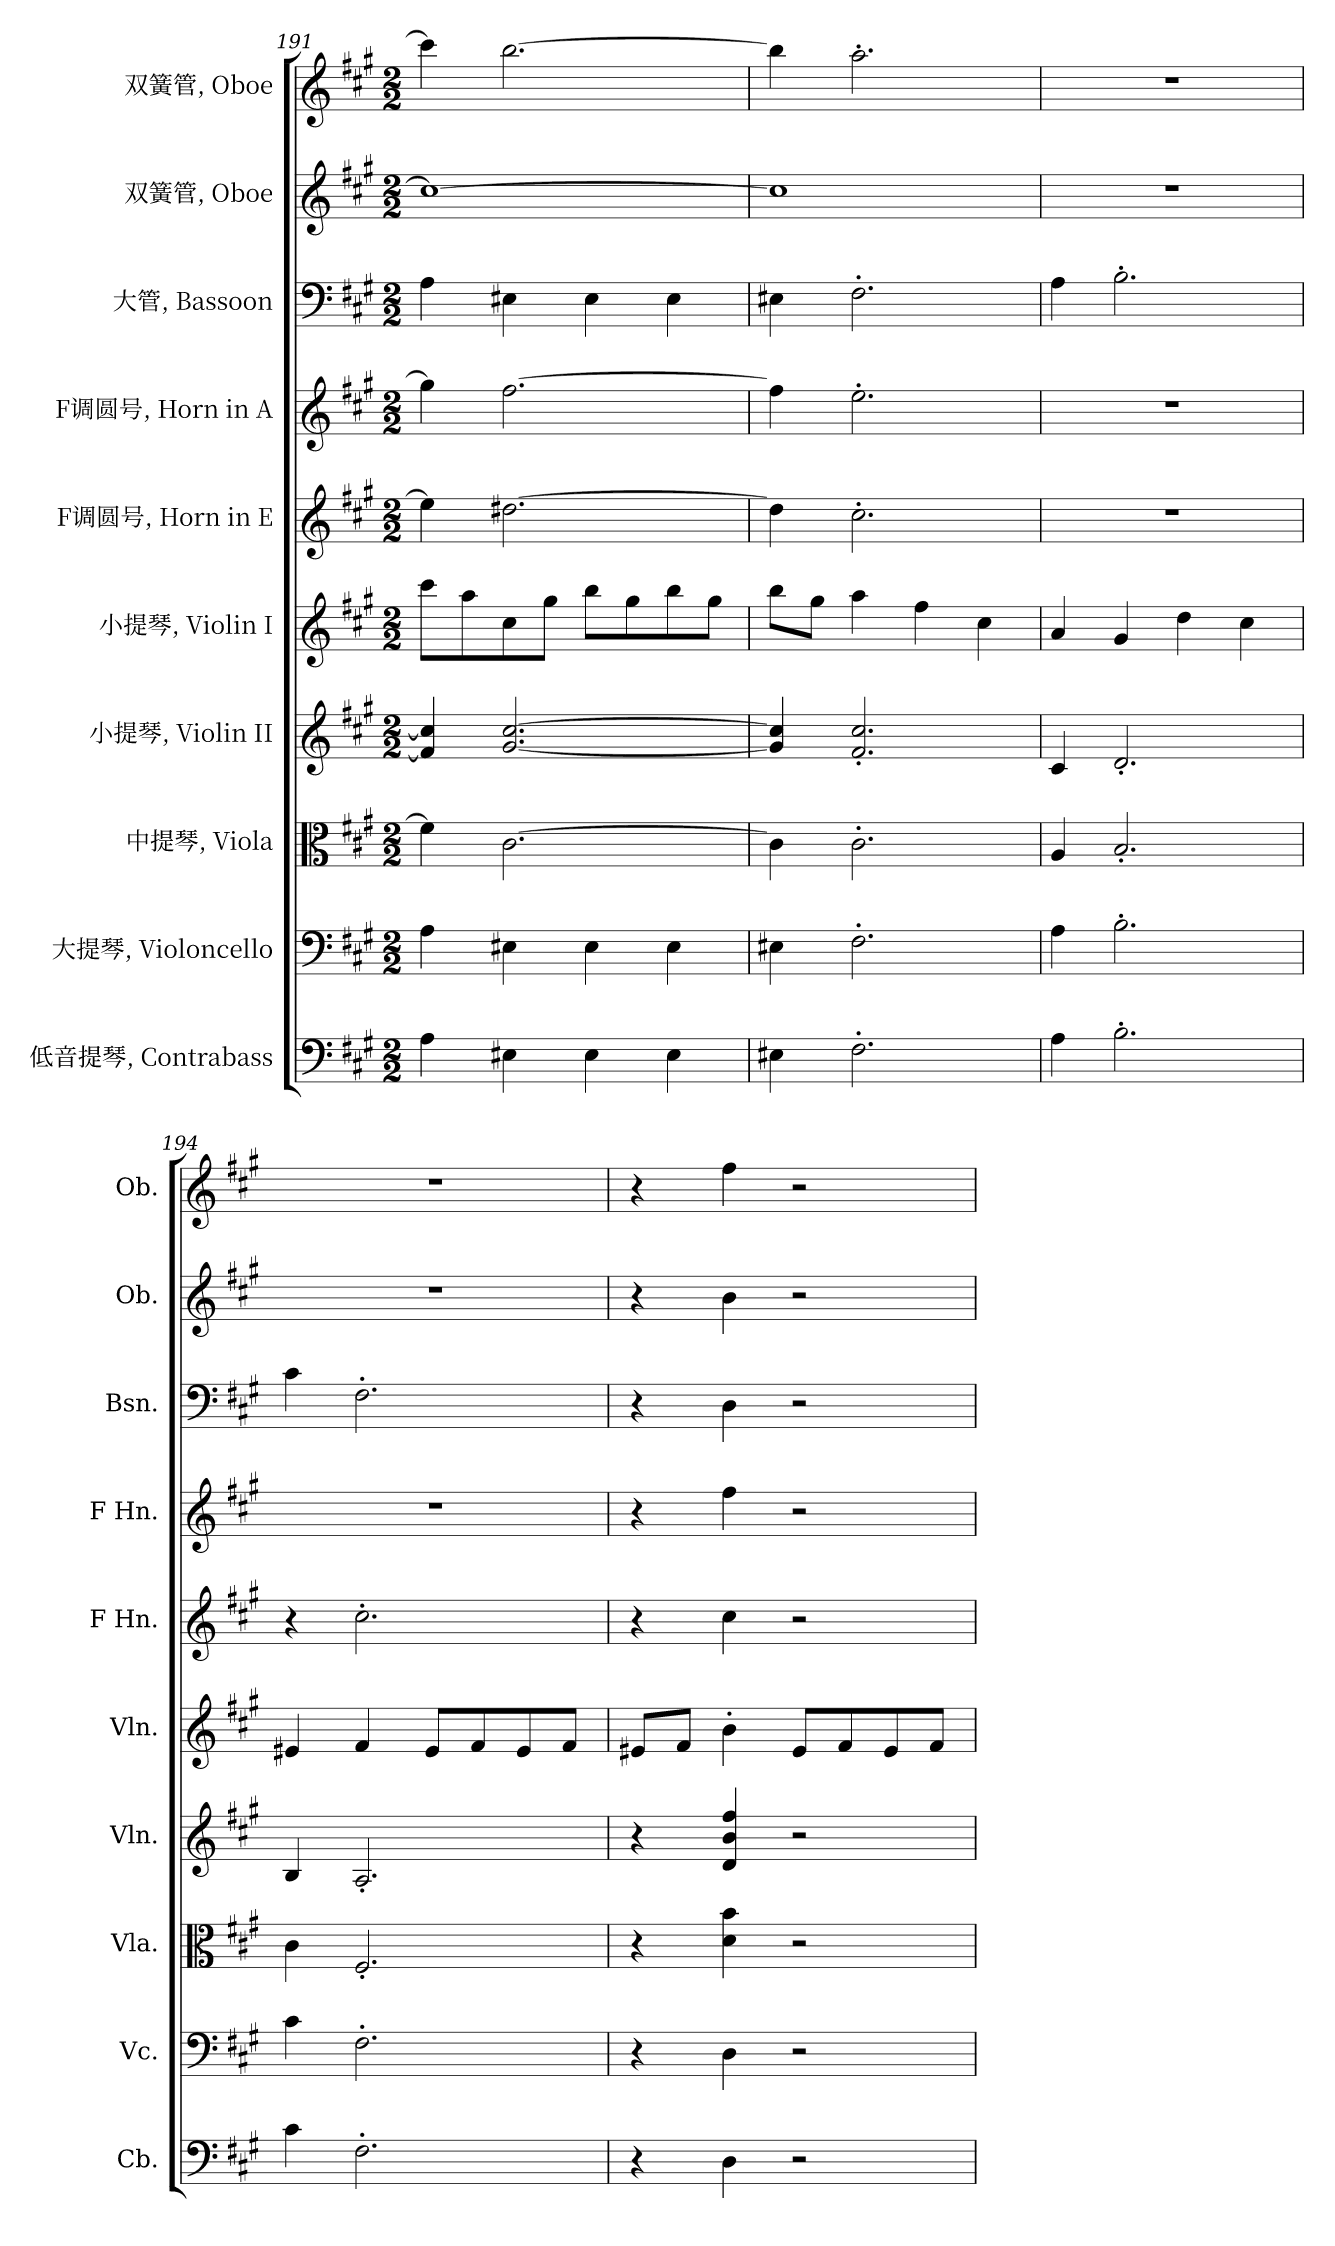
**kern	**kern	**kern	**kern	**kern	**kern	**kern	**kern	**kern	**kern
*part10	*part9	*part8	*part7	*part6	*part5	*part4	*part3	*part2	*part1
*staff10	*staff9	*staff8	*staff7	*staff6	*staff5	*staff4	*staff3	*staff2	*staff1
*I"低音提琴, Contrabass	*I"大提琴, Violoncello	*I"中提琴, Viola	*I"小提琴, Violin II	*I"小提琴, Violin I	*I"F调圆号, Horn in E	*I"F调圆号, Horn in A	*I"大管, Bassoon	*I"双簧管, Oboe	*I"双簧管, Oboe
*I'Cb.	*I'Vc.	*I'Vla.	*I'Vln.	*I'Vln.	*I'F Hn.	*I'F Hn.	*I'Bsn.	*I'Ob.	*I'Ob.
*clefF4	*clefF4	*clefC3	*clefG2	*clefG2	*clefG2	*clefG2	*clefF4	*clefG2	*clefG2
*ITrd7c12	*	*	*	*	*ITrd4c7	*ITrd4c7	*	*	*
*k[f#c#g#]	*k[f#c#g#]	*k[f#c#g#]	*k[f#c#g#]	*k[f#c#g#]	*k[f#c#]	*k[f#c#]	*k[f#c#g#]	*k[f#c#g#]	*k[f#c#g#]
*M2/2	*M2/2	*M2/2	*M2/2	*M2/2	*M2/2	*M2/2	*M2/2	*M2/2	*M2/2
=191	=191	=191	=191	=191	=191	=191	=191	=191	=191
4AA\	4A\	4f#\]	4f#/] 4cc#/]	8ccc#\L	4a\]	4cc#\]	4A\	1cc#_	4ccc#\]
.	.	.	.	8aa\	.	.	.	.	.
4EE#X\	4E#X\	[2.c#\	[2.g#/ [2.cc#/	8cc#\	[2.g#X\	[2.b\	4E#X\	.	[2.bb\
.	.	.	.	8gg#\J	.	.	.	.	.
4EE#\	4E#\	.	.	8bb\L	.	.	4E#\	.	.
.	.	.	.	8gg#\	.	.	.	.	.
4EE#\	4E#\	.	.	8bb\	.	.	4E#\	.	.
.	.	.	.	8gg#\J	.	.	.	.	.
=192	=192	=192	=192	=192	=192	=192	=192	=192	=192
4EE#X\	4E#X\	4c#\]	4g#/] 4cc#/]	8bb\L	4g#\]	4b\]	4E#X\	1cc#]	4bb\]
.	.	.	.	8gg#\J	.	.	.	.	.
2.FF#'\	2.F#'\	2.c#'\	2.f#/' 2.cc#/'	4aa\	2.f#'\	2.a'\	2.F#'\	.	2.aa'\
.	.	.	.	4ff#\	.	.	.	.	.
.	.	.	.	4cc#\	.	.	.	.	.
!!LO:PB:g=z
=193	=193	=193	=193	=193	=193	=193	=193	=193	=193
4AA\	4A\	4A/	4c#/	4a/	1r	1r	4A\	1r	1r
2.BB'\	2.B'\	2.B'/	2.d'/	4g#/	.	.	2.B'\	.	.
.	.	.	.	4dd\	.	.	.	.	.
.	.	.	.	4cc#\	.	.	.	.	.
=194	=194	=194	=194	=194	=194	=194	=194	=194	=194
4C#\	4c#\	4c#\	4B/	4e#X/	4r	1r	4c#\	1r	1r
2.FF#'\	2.F#'\	2.F#'/	2.A'/	4f#/	2.f#'\	.	2.F#'\	.	.
.	.	.	.	8e#/L	.	.	.	.	.
.	.	.	.	8f#/	.	.	.	.	.
.	.	.	.	8e#/	.	.	.	.	.
.	.	.	.	8f#/J	.	.	.	.	.
=195	=195	=195	=195	=195	=195	=195	=195	=195	=195
4r	4r	4r	4r	8e#X/L	4r	4r	4r	4r	4r
.	.	.	.	8f#/J	.	.	.	.	.
4DD\	4D\	4d\ 4b\	4d/ 4b/ 4ff#/	4b'\	4f#\	4b\	4D\	4b\	4ff#\
2r	2r	2r	2r	8e#/L	2r	2r	2r	2r	2r
.	.	.	.	8f#/	.	.	.	.	.
.	.	.	.	8e#/	.	.	.	.	.
.	.	.	.	8f#/J	.	.	.	.	.
=	=	=	=	=	=	=	=	=	=
*-	*-	*-	*-	*-	*-	*-	*-	*-	*-
